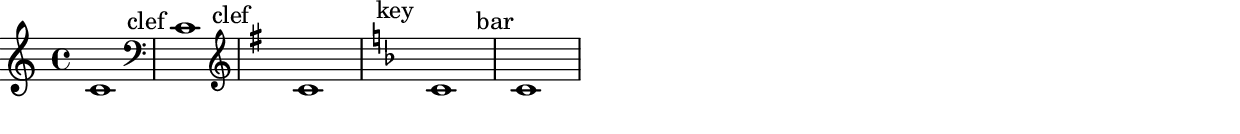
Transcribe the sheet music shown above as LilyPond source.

%% Generated by lilypond-book
%% Options: [exampleindent=10.16\mm,indent=0\mm,line-width=160\mm,paper-height=845.047\pt,paper-width=597.508\pt,papersize='(cons (* 597.508 pt) (* 845.047 pt))]
\include "lilypond-book-preamble.ly"


% ****************************************************************
% Start cut-&-pastable-section
% ****************************************************************

#(ly:set-option 'eps-box-padding 3.000000)



\paper {
  #(set-paper-size '(cons (* 597.508 pt) (* 845.047 pt)))
  indent = 0\mm
  line-width = 160\mm
  % offset the left padding, also add 1mm as lilypond creates cropped
  % images with a little space on the right
  line-width = #(- line-width (* mm  3.000000) (* mm 1))
}

\layout {
  
}




% ****************************************************************
% ly snippet:
% ****************************************************************
\sourcefilename "/lilypond-2.25.15/input/regression/mark-align-priority.ly"
\sourcefileline 0

\header {
  texidoc = "When the break-align-symbols property is given as a list,
  the alignment depends on which symbols are visible."
}

\version "2.23.14"
  
\relative {
  \override Score.TextMark.break-align-symbols = #'(clef key-signature staff-bar)
  \override Score.TextMark.self-alignment-X = #CENTER
  c'1
  \clef "bass"
  \textMark "clef"
  \noBreak

  c1
  \clef "treble"
  \key g \major
  \textMark "clef"
  \noBreak

  c1
  \key f \major
  \textMark "key"
  \noBreak

  c1
  \textMark "bar"
  \noBreak

  c1
}



% ****************************************************************
% end ly snippet
% ****************************************************************
